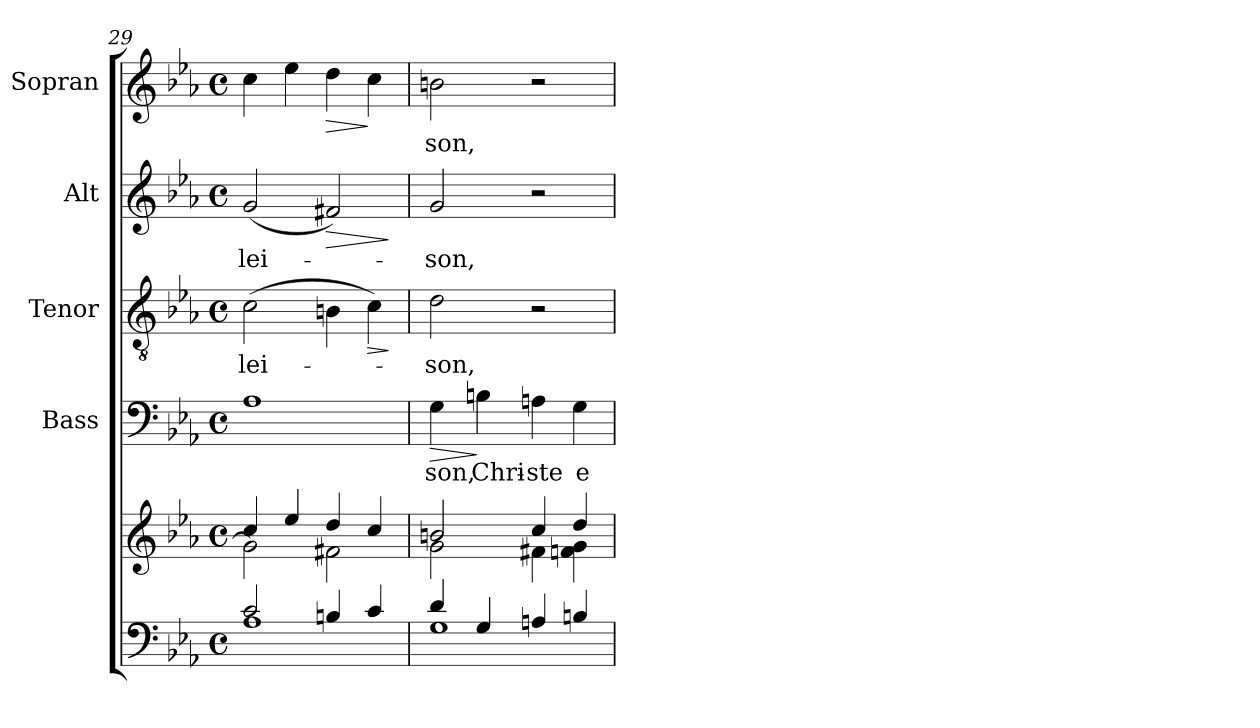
**kern	**kern	**kern	**text	**dynam	**kern	**text	**dynam	**kern	**text	**dynam	**kern	**text	**dynam
*part5	*part5	*part4	*part4	*part4	*part3	*part3	*part3	*part2	*part2	*part2	*part1	*part1	*part1
*staff6	*staff5	*staff4	*staff4	*staff4	*staff3	*staff3	*staff3	*staff2	*staff2	*staff2	*staff1	*staff1	*staff1
*	*	*I"Bass	*	*	*I"Tenor	*	*	*I"Alt	*	*	*I"Sopran	*	*
*	*	*I'B.	*	*	*I'T.	*	*	*I'A.	*	*	*I'S.	*	*
*clefF4	*clefG2	*clefF4	*	*	*clefGv2	*	*	*clefG2	*	*	*clefG2	*	*
*k[b-e-a-]	*k[b-e-a-]	*k[b-e-a-]	*	*	*k[b-e-a-]	*	*	*k[b-e-a-]	*	*	*k[b-e-a-]	*	*
*E-:	*E-:	*E-:	*	*	*E-:	*	*	*E-:	*	*	*E-:	*	*
*M4/4	*M4/4	*M4/4	*	*	*M4/4	*	*	*M4/4	*	*	*M4/4	*	*
*met(c)	*met(c)	*met(c)	*	*	*met(c)	*	*	*met(c)	*	*	*met(c)	*	*
=29	=29	=29	=29	=29	=29	=29	=29	=29	=29	=29	=29	=29	=29
*^	*^	*	*	*	*	*	*	*	*	*	*	*	*
!	!	!	!	!	!	!	!	!LO:LY:b	!	!	!LO:LY:b	!	!	!	!
2c/	1A-	4cc/	2g\]	1A-	.	.	(>2c\	-lei-	.	(<2g/	-lei-	.	4cc\	.	.
.	.	4ee-/	.	.	.	.	.	.	.	.	.	.	4ee-\	.	.
!	!	!	!	!	!	!	!	!	!	!	!	!LO:HP:b	!	!	!LO:HP:b
4Bn/	.	4dd/	2f#X\	.	.	.	4Bn\	.	.	2f#X/)	.	>	4dd\	.	>
!	!	!	!	!	!	!	!	!	!LO:HP:b	!	!	!	!	!	!
4c/	.	4cc/	.	.	.	.	4c\)	.	>	.	.	.	4cc\	.	]
*v	*v	*	*	*	*	*	*	*	*	*	*	*	*	*	*
*	*v	*v	*	*	*	*	*	*	*	*	*	*	*	*
.	.	.	.	.	.	.	]	.	.	]	.	.	.
=30	=30	=30	=30	=30	=30	=30	=30	=30	=30	=30	=30	=30	=30
*^	*^	*	*	*	*	*	*	*	*	*	*	*	*
!	!	!	!	!	!LO:LY:b	!LO:HP:b	!	!LO:LY:b	!	!	!LO:LY:b	!	!	!LO:LY:b	!
4d/	1G	2bn/	2g\	4G\	-son,	>	2d\	-son,	.	2g/	-son,	.	2bn\	-son,	.
!	!	!	!	!	!LO:LY:b	!	!	!	!	!	!	!	!	!	!
4G/	.	.	.	4Bn\	Chri-	]	.	.	.	.	.	.	.	.	.
!	!	!	!	!	!LO:LY:b	!	!	!	!	!	!	!	!	!	!
4An/	.	4cc/	4f#X\	4An\	-ste	.	2r	.	.	2r	.	.	2r	.	.
!	!	!	!	!	!LO:LY:b	!	!	!	!	!	!	!	!	!	!
4Bn/	.	4dd/	4fn\ 4g\	4G\	e-	.	.	.	.	.	.	.	.	.	.
*v	*v	*	*	*	*	*	*	*	*	*	*	*	*	*	*
*	*v	*v	*	*	*	*	*	*	*	*	*	*	*	*
=	=	=	=	=	=	=	=	=	=	=	=	=	=
*-	*-	*-	*-	*-	*-	*-	*-	*-	*-	*-	*-	*-	*-
